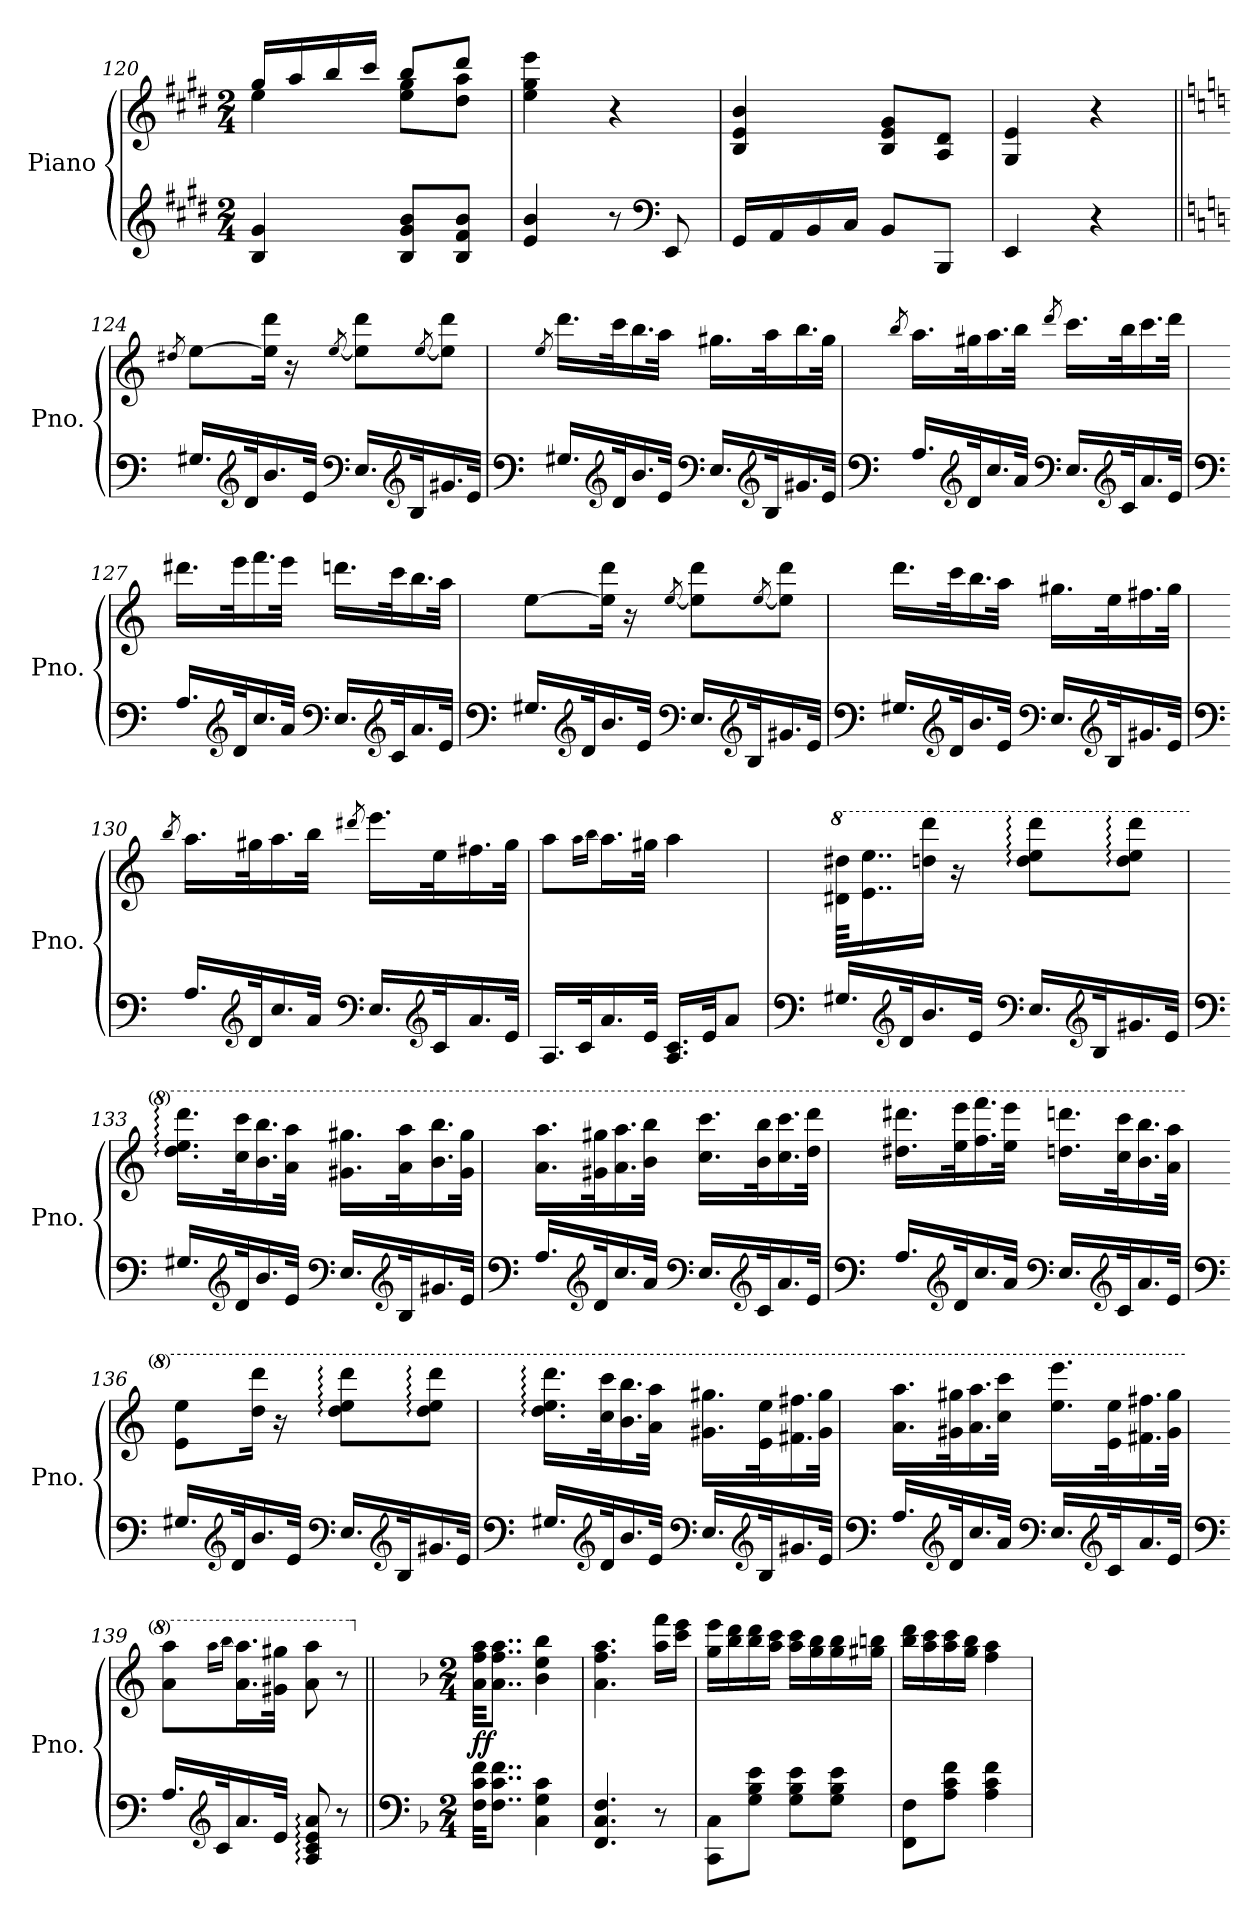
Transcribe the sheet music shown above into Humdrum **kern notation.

**kern	**kern	**dynam
*part1	*part1	*part1
*staff2	*staff1	*staff1/2
*I"Piano	*	*
*I'Pno.	*	*
*clefG2	*clefG2	*
*k[f#c#g#d#]	*k[f#c#g#d#]	*
*M2/4	*M2/4	*
=120	=120	=120
*	*^	*
4B/ 4g#/	16gg#/LL	4ee\	.
.	16aa/	.	.
.	16bb/	.	.
.	16ccc#/JJ	.	.
8B/ 8g#/ 8b/L	8bb/L	8ee\ 8gg#\L	.
8B/ 8f#/ 8b/J	8ddd#/J	8dd#\ 8aa\J	.
*	*v	*v	*
=121	=121	=121
4e/ 4b/	4ee\ 4gg#\ 4eee\	.
8r	4r	.
*clefF4	*	*
8EE/	.	.
=122	=122	=122
16GG#/LL	4B/ 4e/ 4b/	.
16AA/	.	.
16BB/	.	.
16C#/JJ	.	.
8BB/L	8B/ 8e/ 8g#/L	.
8BBB/J	8A/ 8d#/J	.
=123	=123	=123
4EE/	4G#/ 4e/	.
4r	4r	.
!!LO:LB:g=z
=124||	=124||	=124||
*k[]	*k[]	*
*	*MM80	*
.	8qdd#X/	.
16.G#X/LL	[8ee\L	.
*clefG2	*	*
32d/K	.	.
16.b/	16ee\] 16ddd\Jk	.
.	16r	.
32e/JJk	.	.
*clefF4	*	*
.	[8qee/	.
16.E/LL	8ee\] 8ddd\L	.
*clefG2	*	*
32B/K	.	.
.	[8qee/	.
16.g#X/	8ee\] 8ddd\J	.
32e/JJk	.	.
=125	=125	=125
*clefF4	*	*
.	8qee/	.
16.G#X/LL	16.ddd\LL	.
*clefG2	*	*
32d/K	32ccc\K	.
16.b/	16.bb\	.
32e/JJk	32aa\JJk	.
*clefF4	*	*
16.E/LL	16.gg#X\LL	.
*clefG2	*	*
32B/K	32aa\K	.
16.g#X/	16.bb\	.
32e/JJk	32gg#\JJk	.
!!LO:LB:g=z
=126	=126	=126
*clefF4	*	*
.	8qbb/	.
16.A/LL	16.aa\LL	.
*clefG2	*	*
32d/K	32gg#X\K	.
16.cc/	16.aa\	.
32a/JJk	32bb\JJk	.
*clefF4	*	*
.	8qddd/	.
16.E/LL	16.ccc\LL	.
*clefG2	*	*
32c/K	32bb\K	.
16.a/	16.ccc\	.
32e/JJk	32ddd\JJk	.
=127	=127	=127
*clefF4	*	*
16.A/LL	16.ddd#X\LL	.
*clefG2	*	*
32d/K	32eee\K	.
16.cc/	16.fff\	.
32a/JJk	32eee\JJk	.
*clefF4	*	*
16.E/LL	16.dddn\LL	.
*clefG2	*	*
32c/K	32ccc\K	.
16.a/	16.bb\	.
32e/JJk	32aa\JJk	.
!!LO:PB:g=z
=128	=128	=128
*clefF4	*	*
16.G#X/LL	[8ee\L	.
*clefG2	*	*
32d/K	.	.
16.b/	16ee\] 16ddd\Jk	.
.	16r	.
32e/JJk	.	.
*clefF4	*	*
.	[8qee/	.
16.E/LL	8ee\] 8ddd\L	.
*clefG2	*	*
32B/K	.	.
.	[8qee/	.
16.g#X/	8ee\] 8ddd\J	.
32e/JJk	.	.
=129	=129	=129
*clefF4	*	*
16.G#X/LL	16.ddd\LL	.
*clefG2	*	*
32d/K	32ccc\K	.
16.b/	16.bb\	.
32e/JJk	32aa\JJk	.
*clefF4	*	*
16.E/LL	16.gg#X\LL	.
*clefG2	*	*
32B/K	32ee\K	.
16.g#X/	16.ff#X\	.
32e/JJk	32gg#\JJk	.
!!LO:LB:g=z
=130	=130	=130
*clefF4	*	*
.	8qbb/	.
16.A/LL	16.aa\LL	.
*clefG2	*	*
32d/K	32gg#X\K	.
16.cc/	16.aa\	.
32a/JJk	32bb\JJk	.
*clefF4	*	*
.	8qddd#X/	.
16.E/LL	16.eee\LL	.
*clefG2	*	*
32c/K	32ee\K	.
16.a/	16.ff#X\	.
32e/JJk	32gg#\JJk	.
=131	=131	=131
16.A/LL	8aa\L	.
32c/K	.	.
.	[16qaa\LL	.
.	16qbb\JJ	.
16.a/	16.aa\L]	.
32e/JJk	32gg#X\JJk	.
16.A/ 16.c/LL	4aa\	.
32e/JK	.	.
8a/J	.	.
=132	=132	=132
*clefF4	*	*
*	*8va	*
16.G#X/LL	64dd#X\ 64ddd#X\KKLL	.
.	16..ee\ 16..eee\	.
*clefG2	*	*
32d/K	.	.
16.b/	16dddn\ 16dddd\JJ	.
.	16r	.
32e/JJk	.	.
*clefF4	*	*
16.E/LL	8ddd\: 8eee\: 8dddd\:L	.
*clefG2	*	*
32B/K	.	.
16.g#X/	8ddd\: 8eee\: 8dddd\:J	.
32e/JJk	.	.
!!LO:LB:g=z
=133	=133	=133
*clefF4	*	*
16.G#X/LL	16.ddd\: 16.eee\: 16.dddd\:LL	.
*clefG2	*	*
32d/K	32ccc\ 32cccc\K	.
16.b/	16.bb\ 16.bbb\	.
32e/JJk	32aa\ 32aaa\JJk	.
*clefF4	*	*
16.E/LL	16.gg#X\ 16.ggg#X\LL	.
*clefG2	*	*
32B/K	32aa\ 32aaa\K	.
16.g#X/	16.bb\ 16.bbb\	.
32e/JJk	32gg#\ 32ggg#\JJk	.
=134	=134	=134
*clefF4	*	*
16.A/LL	16.aa\ 16.aaa\LL	.
*clefG2	*	*
32d/K	32gg#X\ 32ggg#X\K	.
16.cc/	16.aa\ 16.aaa\	.
32a/JJk	32bb\ 32bbb\JJk	.
*clefF4	*	*
16.E/LL	16.ccc\ 16.cccc\LL	.
*clefG2	*	*
32c/K	32bb\ 32bbb\K	.
16.a/	16.ccc\ 16.cccc\	.
32e/JJk	32ddd\ 32dddd\JJk	.
!!LO:LB:g=z
=135	=135	=135
*clefF4	*	*
16.A/LL	16.ddd#X\ 16.dddd#X\LL	.
*clefG2	*	*
32d/K	32eee\ 32eeee\K	.
16.cc/	16.fff\ 16.ffff\	.
32a/JJk	32eee\ 32eeee\JJk	.
*clefF4	*	*
16.E/LL	16.dddn\ 16.ddddn\LL	.
*clefG2	*	*
32c/K	32ccc\ 32cccc\K	.
16.a/	16.bb\ 16.bbb\	.
32e/JJk	32aa\ 32aaa\JJk	.
=136	=136	=136
*clefF4	*	*
16.G#X/LL	8ee\ 8eee\L	.
*clefG2	*	*
32d/K	.	.
16.b/	16ddd\ 16dddd\Jk	.
.	16r	.
32e/JJk	.	.
*clefF4	*	*
16.E/LL	8ddd\: 8eee\: 8dddd\:L	.
*clefG2	*	*
32B/K	.	.
16.g#X/	8ddd\: 8eee\: 8dddd\:J	.
32e/JJk	.	.
!!LO:LB:g=z
=137	=137	=137
*clefF4	*	*
16.G#X/LL	16.ddd\: 16.eee\: 16.dddd\:LL	.
*clefG2	*	*
32d/K	32ccc\ 32cccc\K	.
16.b/	16.bb\ 16.bbb\	.
32e/JJk	32aa\ 32aaa\JJk	.
*clefF4	*	*
16.E/LL	16.gg#X\ 16.ggg#X\LL	.
*clefG2	*	*
32B/K	32ee\ 32eee\K	.
16.g#X/	16.ff#X\ 16.fff#X\	.
32e/JJk	32gg#\ 32ggg#\JJk	.
=138	=138	=138
*clefF4	*	*
16.A/LL	16.aa\ 16.aaa\LL	.
*clefG2	*	*
32d/K	32gg#X\ 32ggg#X\K	.
16.cc/	16.aa\ 16.aaa\	.
32a/JJk	32ccc\ 32cccc\JJk	.
*clefF4	*	*
16.E/LL	16.eee\ 16.eeee\LL	.
*clefG2	*	*
32c/K	32ee\ 32eee\K	.
16.a/	16.ff#X\ 16.fff#X\	.
32e/JJk	32gg#\ 32ggg#\JJk	.
=139	=139	=139
*clefF4	*	*
16.A/LL	8aa\ 8aaa\L	.
*clefG2	*	*
32c/K	.	.
.	[16qaaa\LL	.
.	16qbbb\JJ	.
16.a/	16.aa\ 16.aaa\]L	.
32e/JJk	32gg#X\ 32ggg#X\JJk	.
8A/: 8c/: 8e/: 8a/:	8aa\ 8aaa\	.
8r	8r	.
!!LO:PB:g=z
=140||	=140||	=140||
*clefF4	*	*
*k[b-]	*k[b-]	*
*M2/4	*M2/4	*
*	*X8va	*
*	*MM152	*
!	!	!LO:DY:b
32F\ 32c\ 32f\KKL	32a\ 32ff\ 32aa\KKL	ff
8..F\ 8..c\ 8..f\J	8..a\ 8..ff\ 8..aa\J	.
4C\ 4G\ 4c\	4b-\ 4ee\ 4bb-\	.
=141	=141	=141
4.FF/ 4.C/ 4.F/	4.a\ 4.ff\ 4.aa\	.
8r	16aa\ 16fff\LL	.
.	16ccc\ 16eee\JJ	.
=142	=142	=142
8CC\ 8C\L	16gg\ 16eee\LL	.
.	16bb-\ 16ddd\	.
8G\ 8B-\ 8e\J	16bb-\ 16ddd\	.
.	16aa\ 16ccc\JJ	.
8G\ 8B-\ 8e\L	16aa\ 16ccc\LL	.
.	16gg\ 16bb-\	.
8G\ 8B-\ 8e\J	16gg\ 16bb-\	.
.	16gg#X\ 16bbn\JJ	.
=143	=143	=143
8FF\ 8F\L	16bb-\ 16ddd\LL	.
.	16aa\ 16ccc\	.
8A\ 8c\ 8f\J	16aa\ 16ccc\	.
.	16gg\ 16bb-\JJ	.
4A\ 4c\ 4f\	4ff\ 4aa\	.
=	=	=
*-	*-	*-
